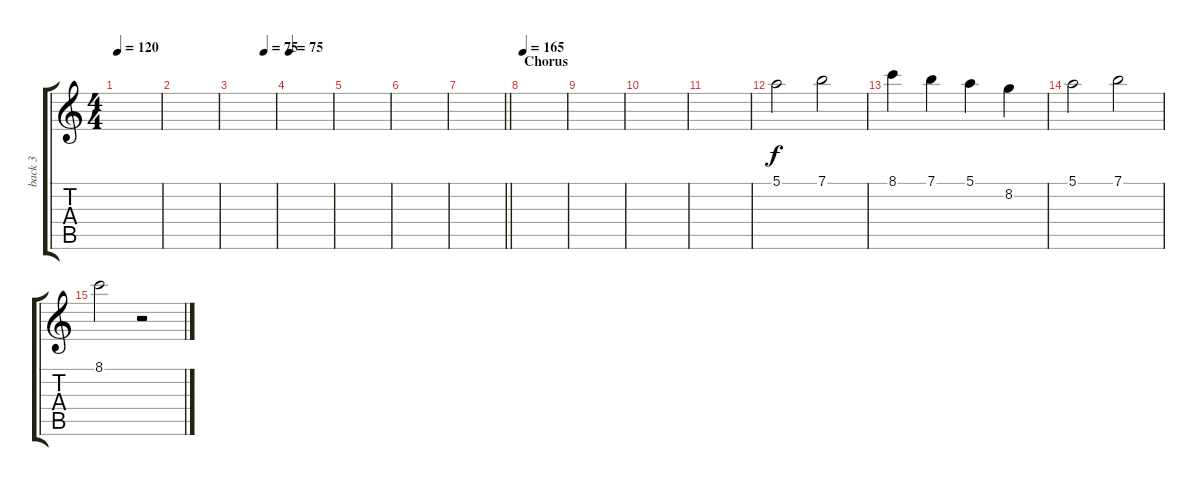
\track ("back 3" "back 3") {instrument acousticguitarsteel}
\staff {score tabs}
\tuning (E4 B3 G3 D3 A2 E2) {hide}
\ts (4 4)
\tempo 120
\clef g2
\ks aminor
|
|
\tempo (75 0.75)
|
\tempo 75
|
|
|
\barLineRight lightlight
|
\section ("" "Chorus")
\tempo 165
|
|
|
|
5.1.2 7.1.2 |
8.1.4 7.1.4 5.1.4 8.2.4 |
5.1.2 7.1.2 |
8.1.2 r.2
